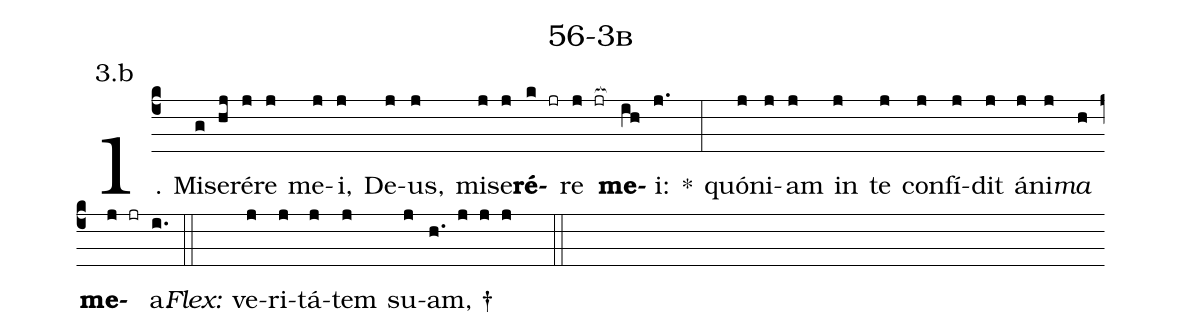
name: 56-3b;
annotation: 3.b;
%%
(c4)1. Mi(g)se(hj)ré(j)re(j) me(j)i,(j) De(j)us,(j) mi(j)se(j)<b>ré</b>(k jr)re(j jr[ocb:1{]) <b>me</b>(ih[ocb:0}])i:(j.) *(:) quón(j)i(j)am(j) in(j) te(j) con(j)fí(j)dit(j) á(j)ni(j)<i>ma</i>(h) <b>me</b>(j jr)a.(i.) (::)
<i>Flex:</i>()  ve(j)ri(j)tá(j)tem(j) su(j)am, †(h. j j j  ::)
